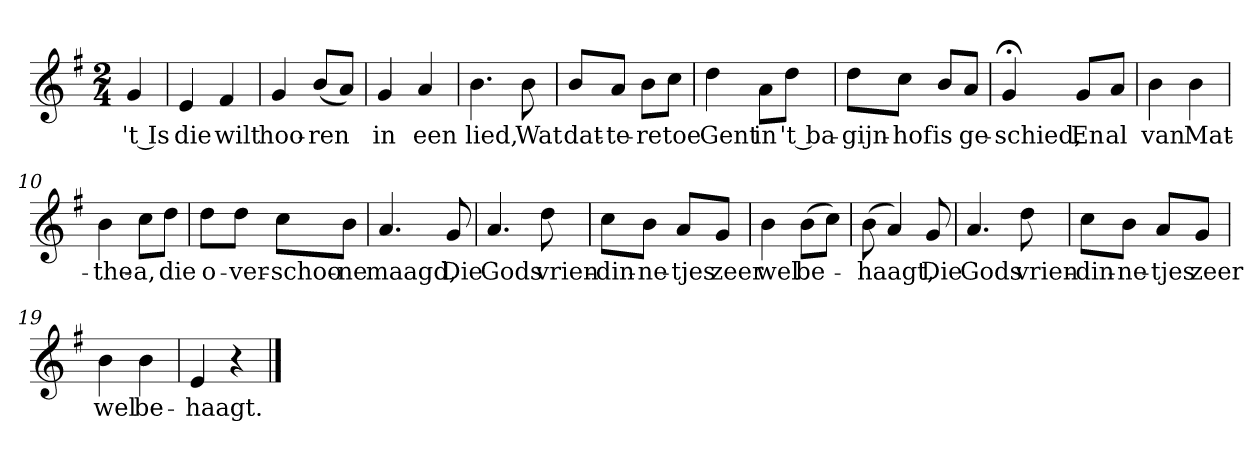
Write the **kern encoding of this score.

**kern	**text
*part1	*part1
*staff1	*staff1
*clefG2	*
*k[f#]	*
*e:	*
*M2/4	*
*MM120	*
=	=
4g	't Is
=1	=1
4e	die
4f#	wilt
=2	=2
4g	hoo-
(8b/L	-ren
8a/J)	.
=3	=3
4g	in
4a	een
=4	=4
4.b	lied,
8b	Wat
=5	=5
8b/L	dat-
8a/J	-te-
8b\L	-re
8cc\J	toe
=6	=6
4dd	Gent
8a\L	in
8dd\J	't ba-
=7	=7
8dd\L	-gijn-
8cc\J	-hof
8b/L	is
8a/J	ge-
=8	=8
4g;<	-schied,
8g/L	En
8a/J	al
=9	=9
4b	van
4b	Mat-
=10	=10
4b	-the-
8cc\L	-a,
8dd\J	die
=11	=11
8dd\L	o-
8dd\J	-ver-
8cc\L	-schoo-
8b\J	-ne
=12	=12
4.a	maagd,
8g	Die
=13	=13
4.a	Gods
8dd	vrien-
=14	=14
8cc\L	-din-
8b\J	-ne-
8a/L	-tjes
8g/J	zeer
=15	=15
4b	wel
(8b\L	be-
8cc\J)	.
=16	=16
(8b	-haagt,
4a)	.
8g	Die
=17	=17
4.a	Gods
8dd	vrien-
=18	=18
8cc\L	-din-
8b\J	-ne-
8a/L	-tjes
8g/J	zeer
=19	=19
4b	wel
4b	be-
=20	=20
4e	-haagt.
4r	.
==	==
*-	*-
